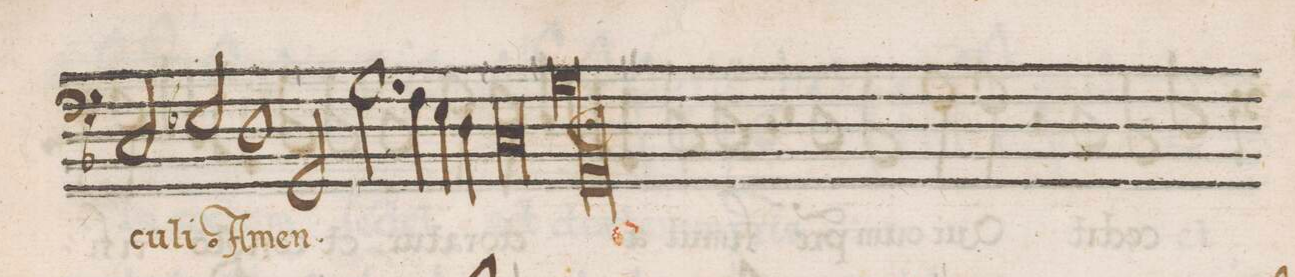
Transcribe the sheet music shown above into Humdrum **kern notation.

**kern	**text
*I"BASSVS	*
*clefF4	*
*k[b-]	*
*met(C|)	*
*M2/1	*
2C/	-cu-
2E-X/	-li.
1D\	A-
=161	=161
2GG/	-men.
2.G\	.
4F\	.
4E\	.
4D\	.
=162	=162
0C/	.
=163	=163
*lig	*
1G\	.
1GG/;	.
*Xlig	*
==	==
*-	*-
